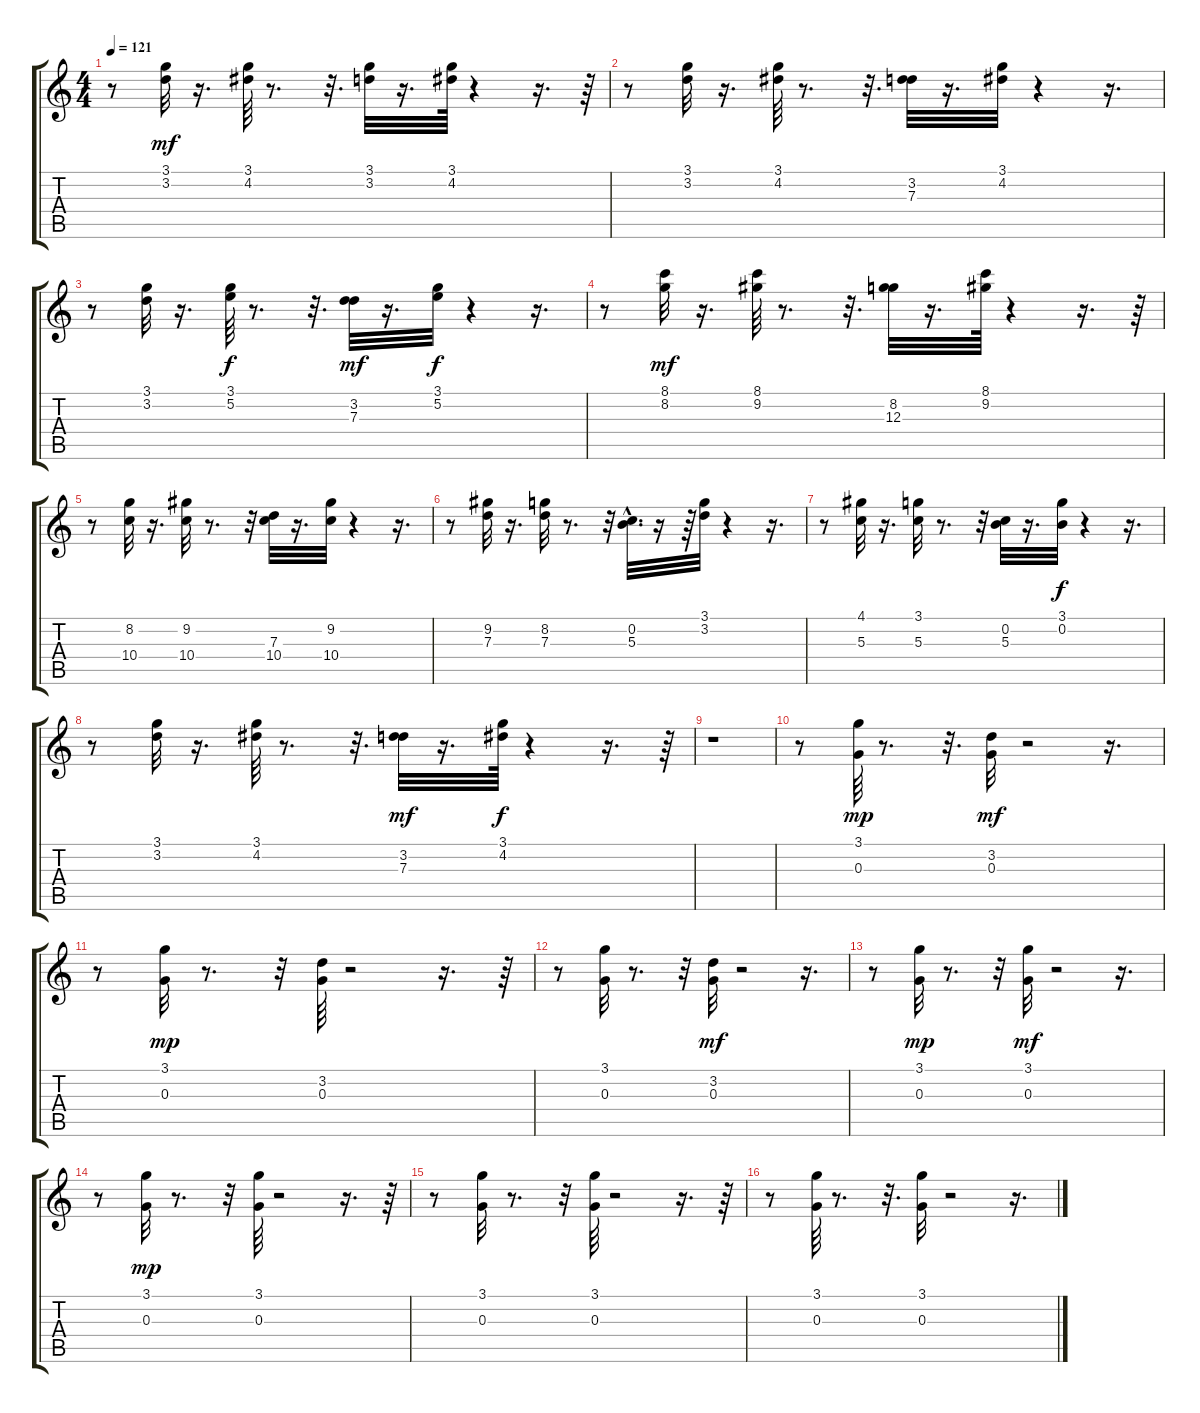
\track "" {instrument electricguitarmuted}
\staff {score tabs}
\tuning (E4 B3 G3 D3 A2 E2) {hide}
\ts (4 4)
\tempo 121
\clef g2
\ks c
r.8{dy mf} (3.1 3.2).32 r.16{d} (3.1 4.2).64 r.8{d} r.32{d} (3.1 3.2).32 r.16{d} (3.1 4.2).64 r.4 r.16{d} r.64 |
r.8 (3.1 3.2).32 r.16{d} (3.1 4.2).64 r.8{d} r.32{d} (3.2 7.3).32 r.16{d} (3.1 4.2).32 r.4 r.16{d} |
r.8 (3.1 3.2).32 r.16{d} (3.1 5.2).64{dy f} r.8{d} r.32{d} (3.2 7.3).32{dy mf} r.16{d} (3.1 5.2).32{dy f} r.4 r.16{d} |
r.8 (8.1 8.2).32{dy mf} r.16{d} (8.1 9.2).64 r.8{d} r.32{d} (8.2 12.3).32 r.16{d} (8.1 9.2).64 r.4 r.16{d} r.64 |
r.8 (8.2 10.4).32 r.16{d} (9.2 10.4).32 r.8{d} r.32 (7.3 10.4).32 r.16{d} (9.2 10.4).32 r.4 r.16{d} |
r.8 (9.2 7.3).32 r.16{d} (8.2 7.3).32 r.8{d} r.32 (0.2 5.3{hac}).32{d} r.16 r.64 (3.1 3.2).32 r.4 r.16{d} |
r.8 (4.1 5.3).32 r.16{d} (3.1 5.3).32 r.8{d} r.32 (0.2 5.3).32 r.16{d} (3.1 0.2).32{dy f} r.4 r.16{d} |
r.8 (3.1 3.2).32 r.16{d} (3.1 4.2).64 r.8{d} r.32{d} (3.2 7.3).32{dy mf} r.16{d} (3.1 4.2).64{dy f} r.4 r.16{d} r.64 |
r.1 |
r.8 (3.1 0.3).64{dy mp} r.8{d} r.32{d} (3.2 0.3).32{dy mf} r.2 r.16{d} |
r.8 (3.1 0.3).32{dy mp} r.8{d} r.32 (3.2 0.3).64 r.2 r.16{d} r.64 |
r.8 (3.1 0.3).32 r.8{d} r.32 (3.2 0.3).32{dy mf} r.2 r.16{d} |
r.8 (3.1 0.3).32{dy mp} r.8{d} r.32 (3.1 0.3).32{dy mf} r.2 r.16{d} |
r.8 (3.1 0.3).32{dy mp} r.8{d} r.32 (3.1 0.3).64 r.2 r.16{d} r.64 |
r.8 (3.1 0.3).32 r.8{d} r.32 (3.1 0.3).64 r.2 r.16{d} r.64 |
r.8 (3.1 0.3).64 r.8{d} r.32{d} (3.1 0.3).32 r.2 r.16{d}
